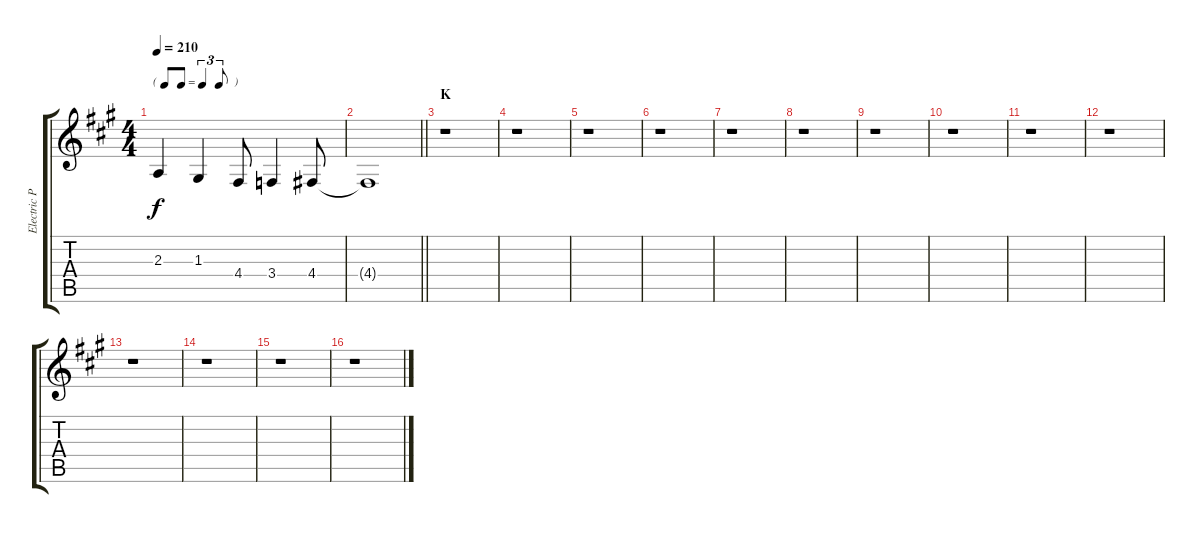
\track ("Electric Piano" "Electric P") {instrument electricgrandpiano}
\staff {score tabs}
\tuning (E4 B3 G3 D3 A2 E2) {hide}
\ts (4 4)
\tf triplet8th
\tempo 210
\clef g2
\ks a
2.3.4{dy f} 1.3.4 4.4.8 3.4.4 4.4.8 |
\barLineRight lightlight
4.4{t}.1 |
\section ("" "K")
r.1 |
r.1 |
r.1 |
r.1 |
r.1 |
r.1 |
r.1 |
r.1 |
r.1 |
r.1 |
r.1 |
r.1 |
r.1 |
r.1
